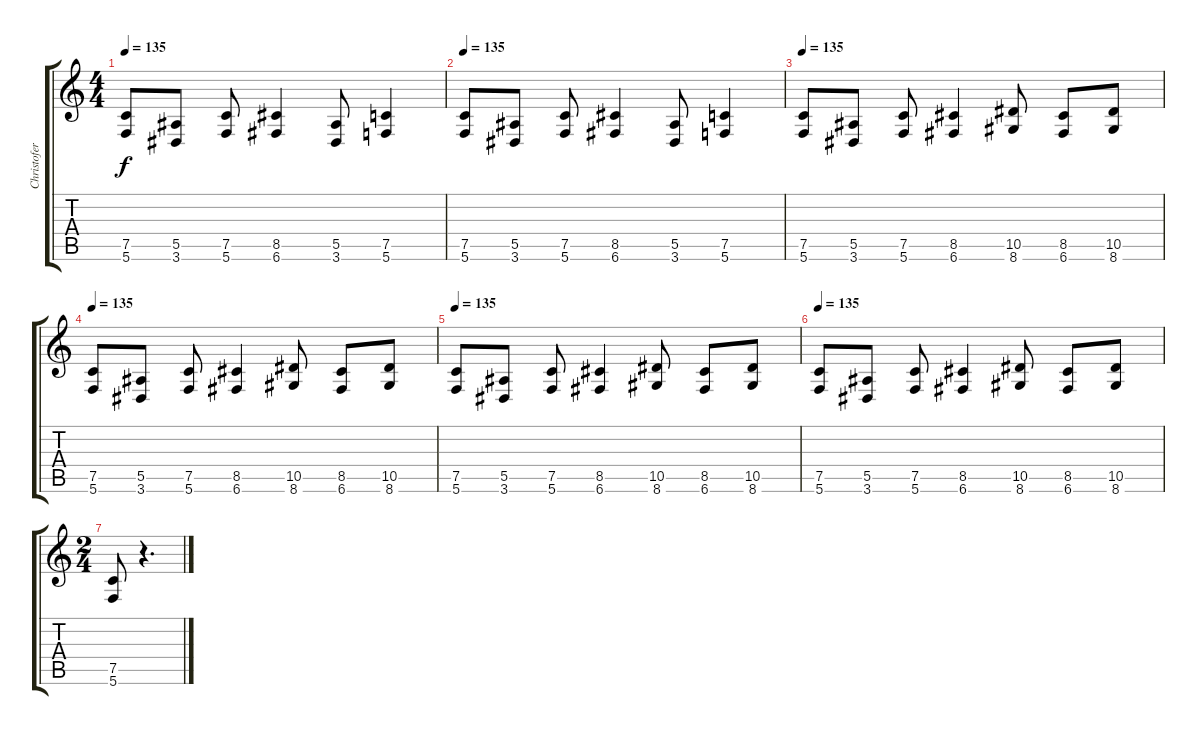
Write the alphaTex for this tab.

\track ("Christofer Johnsson (Guitar)" "Christofer") {instrument distortionguitar}
\staff {score tabs}
\tuning (C4 G3 Eb3 Bb2 F2 C2) {hide}
\ts (4 4)
\tempo 135
\clef g2
\ks c
(7.5 5.6).8{dy f volume 12} (5.5 3.6).8 (7.5 5.6).8 (8.5 6.6).4 (5.5 3.6).8 (7.5 5.6).4 |
\tempo 135
(7.5 5.6).8{volume 12} (5.5 3.6).8 (7.5 5.6).8 (8.5 6.6).4 (5.5 3.6).8 (7.5 5.6).4 |
\tempo 130
\tempo 135
(7.5 5.6).8{volume 12} (5.5 3.6).8 (7.5 5.6).8 (8.5 6.6).4 (10.5 8.6).8 (8.5 6.6).8 (10.5 8.6).8 |
\tempo 130
\tempo 135
(7.5 5.6).8{volume 12} (5.5 3.6).8 (7.5 5.6).8 (8.5 6.6).4 (10.5 8.6).8 (8.5 6.6).8 (10.5 8.6).8 |
\tempo 130
\tempo 135
(7.5 5.6).8{volume 12} (5.5 3.6).8 (7.5 5.6).8 (8.5 6.6).4 (10.5 8.6).8 (8.5 6.6).8 (10.5 8.6).8 |
\tempo 130
\tempo 135
(7.5 5.6).8{volume 12} (5.5 3.6).8 (7.5 5.6).8 (8.5 6.6).4 (10.5 8.6).8 (8.5 6.6).8 (10.5 8.6).8 |
\ts (2 4)
(7.5 5.6).8 r.4{d}
